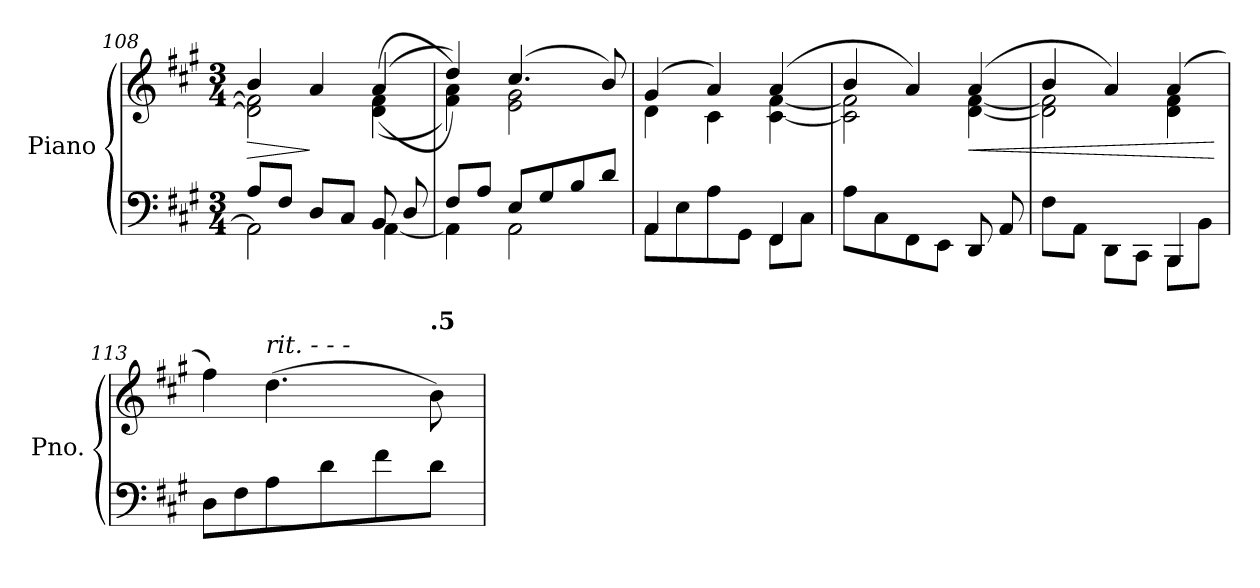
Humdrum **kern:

**kern	**kern	**dynam
*part1	*part1	*part1
*staff2	*staff1	*staff1/2
*I"Piano	*	*
*I'Pno.	*	*
*clefF4	*clefG2	*
*k[f#c#g#]	*k[f#c#g#]	*
*M3/4	*M3/4	*
=108	=108	=108
*^	*	*
!	!	!	!LO:HP:b
*	*	*^	*
8A/L	2AA\]	4b/	2d\] 2f#\]	>
8F#/J	.	.	.	.
8D/L	.	4a/	.	]
8C#/J	.	.	.	.
8BB/	[4AA\	(>(>4a/	(<(<4d\ 4f#\	.
8D/	.	.	.	.
=109	=109	=109	=109	=109
8F#/L	4AA\]	4dd/))	4f#\ 4a\))	.
8A/J	.	.	.	.
8E/L	2AA\	(>4.cc#/	2e\ 2g#\	.
8G#/	.	.	.	.
8B/	.	.	.	.
8d/J	.	8b/)	.	.
!!LO:LB:g=z	!!
=110	=110	=110	=110	=110
4AA/	8AA\L	(>4g#/	4d\	.
.	8E\	.	.	.
4ryy	8A\	4a/)	4c#\	.
.	8GG#\J	.	.	.
8FF#\L	4FF#/	(>4a/	[4c#\ [4f#\	.
8C#\J	.	.	.	.
!!LO:LB:g=z	!!
=111	=111	=111	=111	=111
8A\L	2ryy	4b/	2c#\] 2f#\]	.
8C#\	.	.	.	.
8FF#\	.	4a/)	.	.
8EE\J	.	.	.	.
!	!	!	!	!LO:HP:b
8DD/	4DD/	(>4a/	[4d\ [4f#\	<
8AA/	.	.	.	.
=112	=112	=112	=112	=112
8F#\L	2ryy	4b/	2d\] 2f#\]	.
8AA\J	.	.	.	.
8DD\L	.	4a/)	.	.
8CC#\J	.	.	.	.
8BBB\L	4BBB/	(>4a/	4d\ 4f#\	.
8BB\J	.	.	.	.
*v	*v	*	*	*
*	*v	*v	*
.	.	[
=113	=113	=113
8D\L	4ff#\)	.
8F#\	.	.
*	*MM75	*
!	!LO:TX:a:i:t=rit.        -         -         -	!
8A\	(>4.dd\	.
8d\	.	.
8f#\	.	.
*	*MM67	*
!	!LO:TX:a:B:t=.5	!
8d\J	8b\)	.
=	=	=
*-	*-	*-
